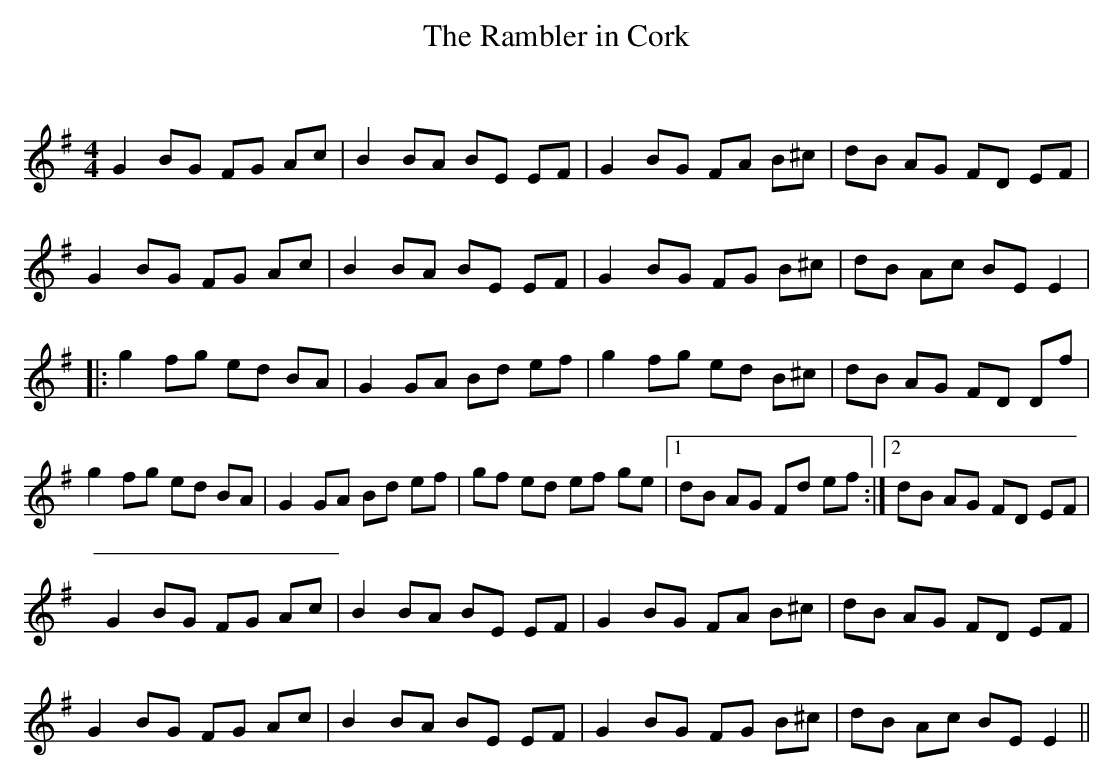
X:1
T: The Rambler in Cork
C:
Q: 232
K:G
M:4/4
L:1/8
G2 BG FG Ac|B2 BA BE EF|G2 BG FA B^c|dB AG FD EF|
G2 BG FG Ac|B2 BA BE EF|G2 BG FG B^c|dB Ac BE E2|
|:g2 fg ed BA|G2 GA Bd ef|g2 fg ed B^c|dB AG FD Df|
g2 fg ed BA|G2 GA Bd ef|gf ed ef ge|1dB AG Fd ef:|2dB AG FD EF|
G2 BG FG Ac|B2 BA BE EF|G2 BG FA B^c|dB AG FD EF|
G2 BG FG Ac|B2 BA BE EF|G2 BG FG B^c|dB Ac BE E2||
